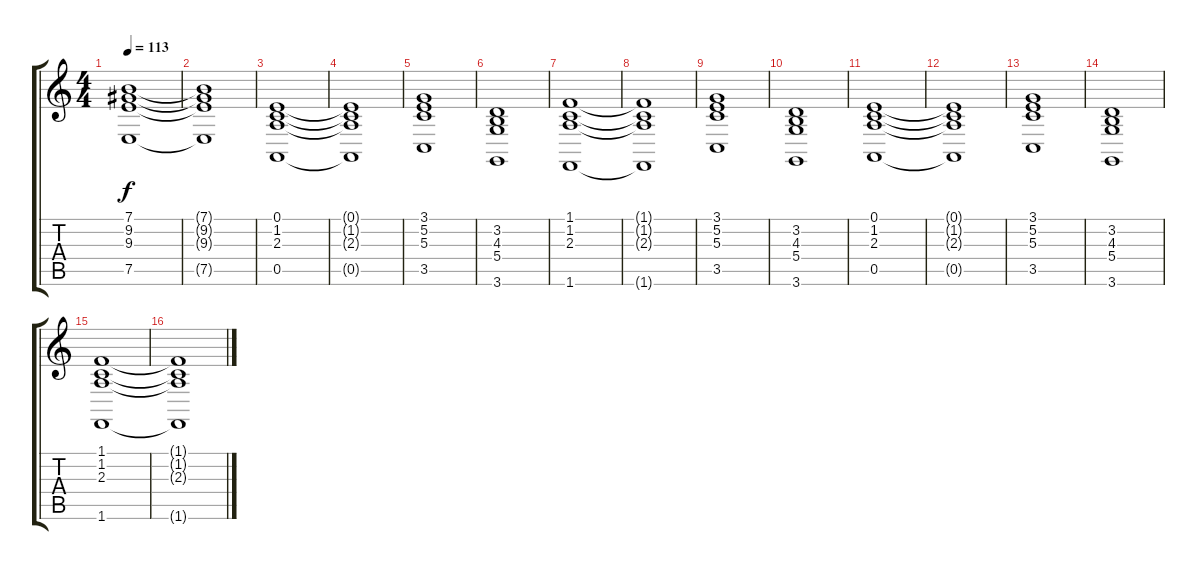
\track "" {instrument pad2warm}
\staff {score tabs}
\tuning (E4 B3 G3 D3 A2 E2) {hide}
\ts (4 4)
\tempo 113
\clef g2
\ks c
(7.1 9.2 9.3 7.5).1{dy f} |
(7.1{t} 9.2{t} 9.3{t} 7.5{t}).1 |
(0.1 1.2 2.3 0.5).1 |
(0.1{t} 1.2{t} 2.3{t} 0.5{t}).1 |
(3.1 5.2 5.3 3.5).1 |
(3.2 4.3 5.4 3.6).1 |
(1.1 1.2 2.3 1.6).1 |
(1.1{t} 1.2{t} 2.3{t} 1.6{t}).1 |
(3.1 5.2 5.3 3.5).1 |
(3.2 4.3 5.4 3.6).1 |
(0.1 1.2 2.3 0.5).1 |
(0.1{t} 1.2{t} 2.3{t} 0.5{t}).1 |
(3.1 5.2 5.3 3.5).1 |
(3.2 4.3 5.4 3.6).1 |
(1.1 1.2 2.3 1.6).1 |
(1.1{t} 1.2{t} 2.3{t} 1.6{t}).1
